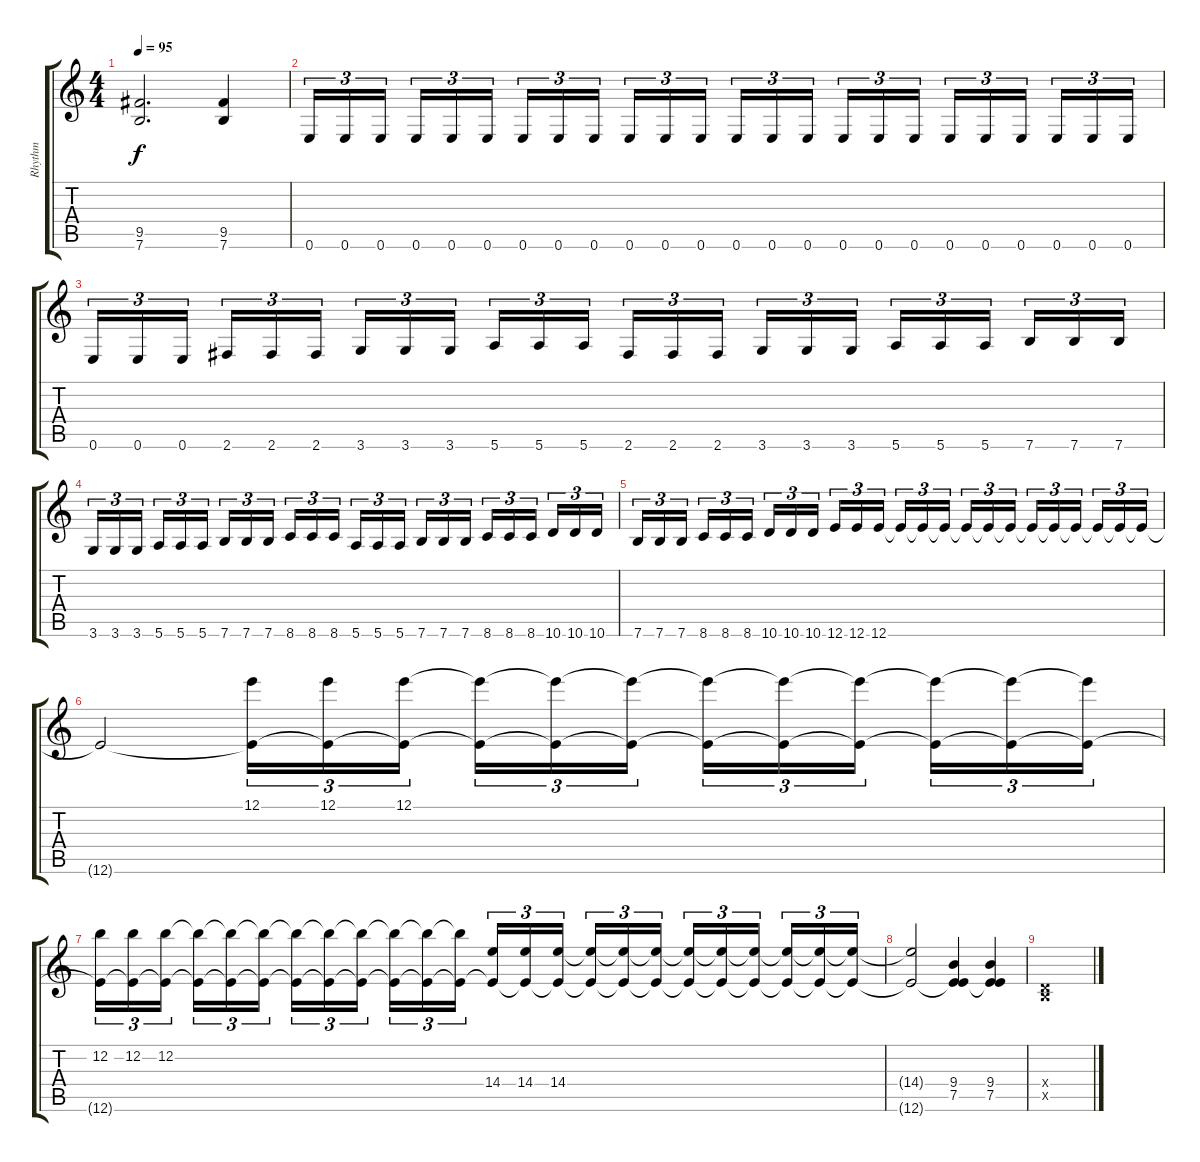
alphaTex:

\track ("Rhythm" "Rhythm") {instrument overdrivenguitar}
\staff {score tabs}
\tuning (E4 B3 G3 D3 A2 E2) {hide}
\ts (4 4)
\tempo 95
\clef g2
\ks c
(9.5{t} 7.6{t}).2{d dy f} (9.5 7.6).4 |
0.6.16{tu (3 2)} 0.6.16{tu (3 2)} 0.6.16{tu (3 2) beam splitsecondary} 0.6.16{tu (3 2)} 0.6.16{tu (3 2)} 0.6.16{tu (3 2)} 0.6.16{tu (3 2)} 0.6.16{tu (3 2)} 0.6.16{tu (3 2) beam splitsecondary} 0.6.16{tu (3 2)} 0.6.16{tu (3 2)} 0.6.16{tu (3 2)} 0.6.16{tu (3 2)} 0.6.16{tu (3 2)} 0.6.16{tu (3 2) beam splitsecondary} 0.6.16{tu (3 2)} 0.6.16{tu (3 2)} 0.6.16{tu (3 2)} 0.6.16{tu (3 2)} 0.6.16{tu (3 2)} 0.6.16{tu (3 2) beam splitsecondary} 0.6.16{tu (3 2)} 0.6.16{tu (3 2)} 0.6.16{tu (3 2)} |
0.6.16{tu (3 2)} 0.6.16{tu (3 2)} 0.6.16{tu (3 2) beam splitsecondary} 2.6.16{tu (3 2)} 2.6.16{tu (3 2)} 2.6.16{tu (3 2)} 3.6.16{tu (3 2)} 3.6.16{tu (3 2)} 3.6.16{tu (3 2) beam splitsecondary} 5.6.16{tu (3 2)} 5.6.16{tu (3 2)} 5.6.16{tu (3 2)} 2.6.16{tu (3 2)} 2.6.16{tu (3 2)} 2.6.16{tu (3 2) beam splitsecondary} 3.6.16{tu (3 2)} 3.6.16{tu (3 2)} 3.6.16{tu (3 2)} 5.6.16{tu (3 2)} 5.6.16{tu (3 2)} 5.6.16{tu (3 2) beam splitsecondary} 7.6.16{tu (3 2)} 7.6.16{tu (3 2)} 7.6.16{tu (3 2)} |
3.6.16{tu (3 2)} 3.6.16{tu (3 2)} 3.6.16{tu (3 2) beam splitsecondary} 5.6.16{tu (3 2)} 5.6.16{tu (3 2)} 5.6.16{tu (3 2)} 7.6.16{tu (3 2)} 7.6.16{tu (3 2)} 7.6.16{tu (3 2) beam splitsecondary} 8.6.16{tu (3 2)} 8.6.16{tu (3 2)} 8.6.16{tu (3 2)} 5.6.16{tu (3 2)} 5.6.16{tu (3 2)} 5.6.16{tu (3 2) beam splitsecondary} 7.6.16{tu (3 2)} 7.6.16{tu (3 2)} 7.6.16{tu (3 2)} 8.6.16{tu (3 2)} 8.6.16{tu (3 2)} 8.6.16{tu (3 2) beam splitsecondary} 10.6.16{tu (3 2)} 10.6.16{tu (3 2)} 10.6.16{tu (3 2)} |
7.6.16{tu (3 2)} 7.6.16{tu (3 2)} 7.6.16{tu (3 2) beam splitsecondary} 8.6.16{tu (3 2)} 8.6.16{tu (3 2)} 8.6.16{tu (3 2)} 10.6.16{tu (3 2)} 10.6.16{tu (3 2)} 10.6.16{tu (3 2) beam splitsecondary} 12.6.16{tu (3 2)} 12.6.16{tu (3 2)} 12.6.16{tu (3 2)} 12.6{t}.16{tu (3 2)} 12.6{t}.16{tu (3 2)} 12.6{t}.16{tu (3 2) beam splitsecondary} 12.6{t}.16{tu (3 2)} 12.6{t}.16{tu (3 2)} 12.6{t}.16{tu (3 2)} 12.6{t}.16{tu (3 2)} 12.6{t}.16{tu (3 2)} 12.6{t}.16{tu (3 2) beam splitsecondary} 12.6{t}.16{tu (3 2)} 12.6{t}.16{tu (3 2)} 12.6{t}.16{tu (3 2)} |
12.6{t}.2 (12.1 12.6{t}).16{tu (3 2)} (12.1 12.6{t}).16{tu (3 2)} (12.1 12.6{t}).16{tu (3 2) beam splitsecondary} (12.1{t} 12.6{t}).16{tu (3 2)} (12.1{t} 12.6{t}).16{tu (3 2)} (12.1{t} 12.6{t}).16{tu (3 2)} (12.1{t} 12.6{t}).16{tu (3 2)} (12.1{t} 12.6{t}).16{tu (3 2)} (12.1{t} 12.6{t}).16{tu (3 2) beam splitsecondary} (12.1{t} 12.6{t}).16{tu (3 2)} (12.1{t} 12.6{t}).16{tu (3 2)} (12.1{t} 12.6{t}).16{tu (3 2)} |
(12.2 12.6{t}).16{tu (3 2)} (12.2 12.6{t}).16{tu (3 2)} (12.2 12.6{t}).16{tu (3 2) beam splitsecondary} (12.2{t} 12.6{t}).16{tu (3 2)} (12.2{t} 12.6{t}).16{tu (3 2)} (12.2{t} 12.6{t}).16{tu (3 2)} (12.2{t} 12.6{t}).16{tu (3 2)} (12.2{t} 12.6{t}).16{tu (3 2)} (12.2{t} 12.6{t}).16{tu (3 2) beam splitsecondary} (12.2{t} 12.6{t}).16{tu (3 2)} (12.2{t} 12.6{t}).16{tu (3 2)} (12.2{t} 12.6{t}).16{tu (3 2)} (14.4 12.6{t}).16{tu (3 2)} (14.4 12.6{t}).16{tu (3 2)} (14.4 12.6{t}).16{tu (3 2) beam splitsecondary} (14.4{t} 12.6{t}).16{tu (3 2)} (14.4{t} 12.6{t}).16{tu (3 2)} (14.4{t} 12.6{t}).16{tu (3 2)} (14.4{t} 12.6{t}).16{tu (3 2)} (14.4{t} 12.6{t}).16{tu (3 2)} (14.4{t} 12.6{t}).16{tu (3 2) beam splitsecondary} (14.4{t} 12.6{t}).16{tu (3 2)} (14.4{t} 12.6{t}).16{tu (3 2)} (14.4{t} 12.6{t}).16{tu (3 2)} |
(14.4{t} 12.6{t}).2 (9.4 7.5 12.6{t}).4 (9.4 7.5 12.6{t}).4 |
(0.4{x} 2.5{x}).1
